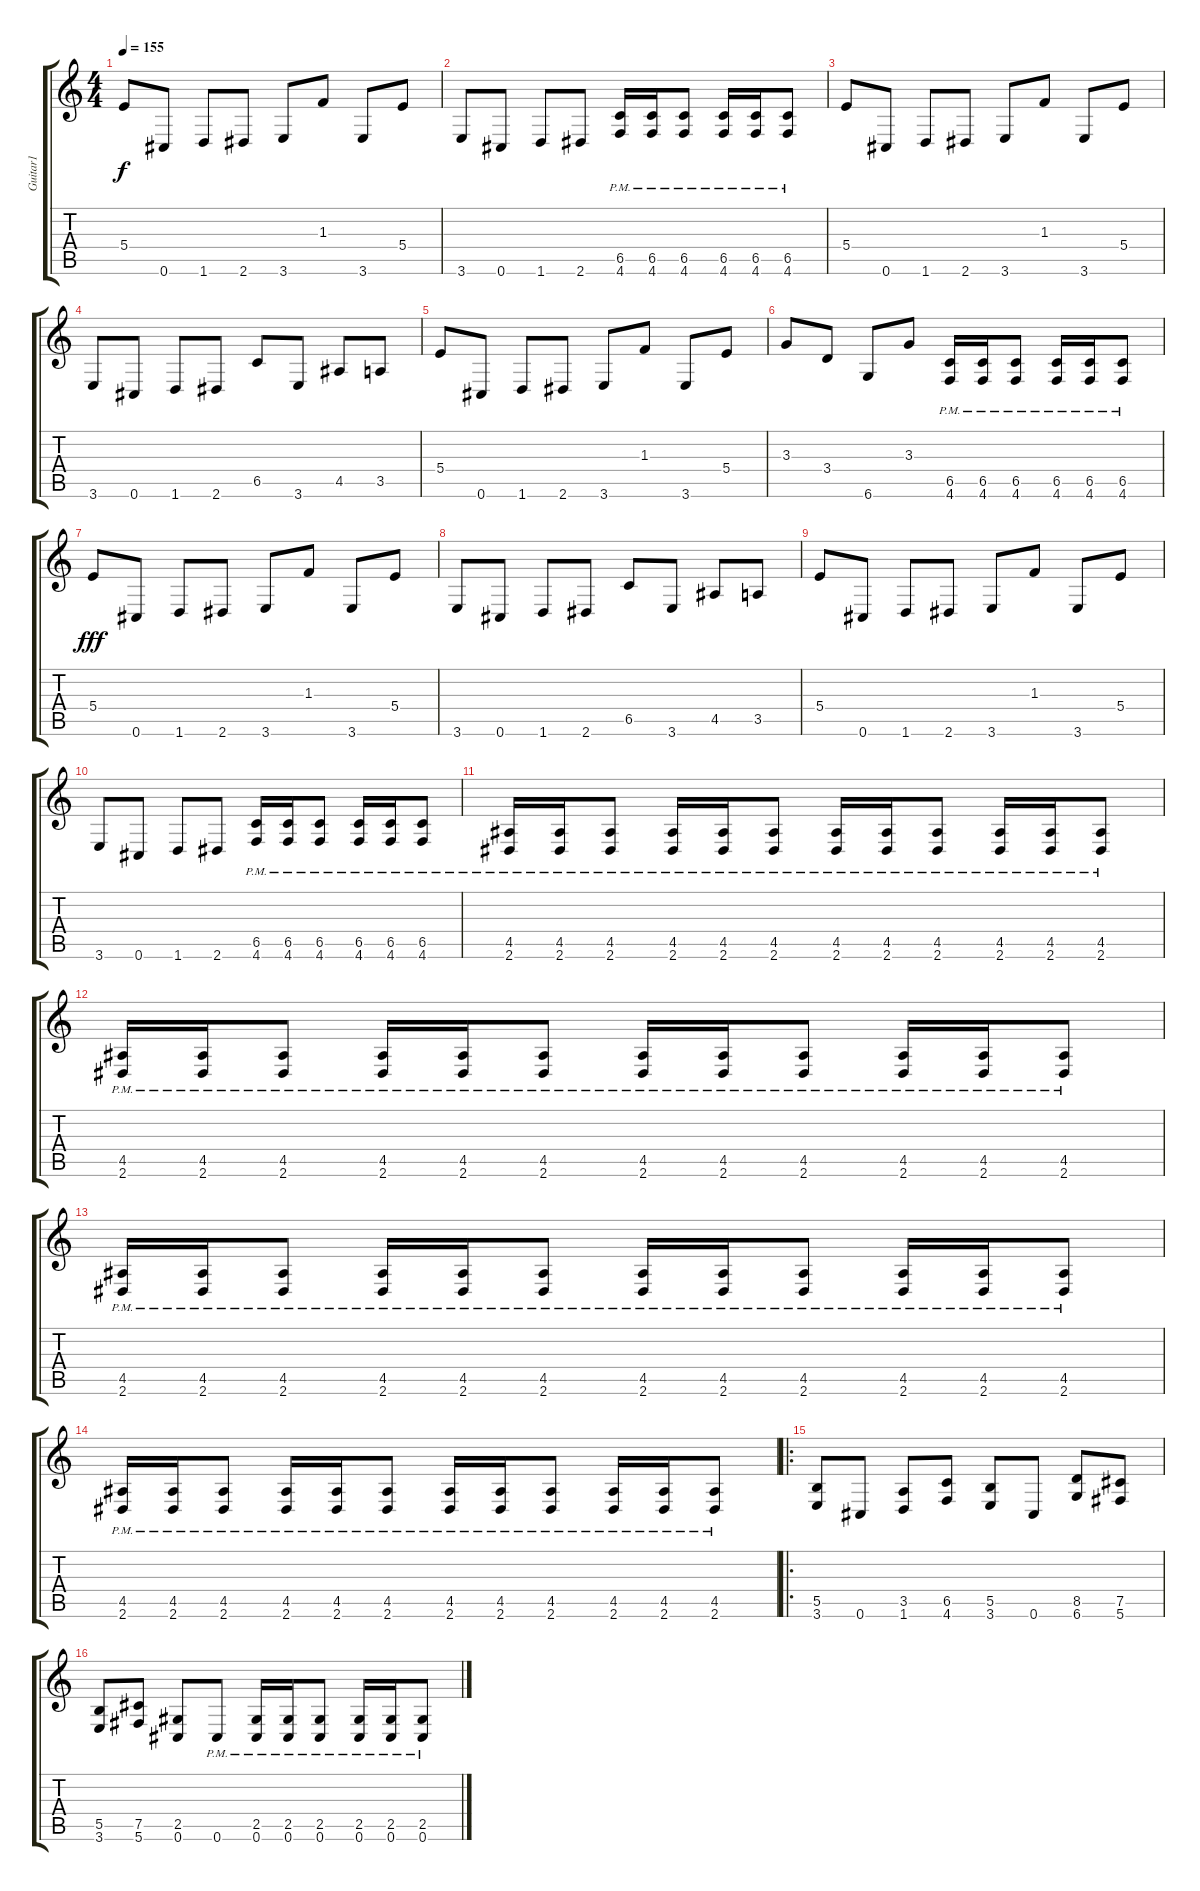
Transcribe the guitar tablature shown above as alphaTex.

\track ("Guitar1" "Guitar1") {instrument overdrivenguitar}
\staff {score tabs}
\tuning (Db4 Ab3 E3 B2 Gb2 Db2) {hide}
\ts (4 4)
\tempo 155
\clef g2
\ks c
5.4.8{dy f} 0.6.8 1.6.8 2.6.8 3.6.8 1.3.8 3.6.8 5.4.8 |
3.6.8 0.6.8 1.6.8 2.6.8 (6.5{pm} 4.6{pm}).16 (6.5{pm} 4.6{pm}).16 (6.5{pm} 4.6{pm}).8 (6.5{pm} 4.6{pm}).16 (6.5{pm} 4.6{pm}).16 (6.5{pm} 4.6{pm}).8 |
5.4.8 0.6.8 1.6.8 2.6.8 3.6.8 1.3.8 3.6.8 5.4.8 |
3.6.8 0.6.8 1.6.8 2.6.8 6.5.8 3.6.8 4.5.8 3.5.8 |
5.4.8 0.6.8 1.6.8 2.6.8 3.6.8 1.3.8 3.6.8 5.4.8 |
3.3.8 3.4.8 6.6.8 3.3.8 (6.5{pm} 4.6{pm}).16 (6.5{pm} 4.6{pm}).16 (6.5{pm} 4.6{pm}).8 (6.5{pm} 4.6{pm}).16 (6.5{pm} 4.6{pm}).16 (6.5{pm} 4.6{pm}).8 |
5.4.8{dy fff} 0.6.8 1.6.8 2.6.8 3.6.8 1.3.8 3.6.8 5.4.8 |
3.6.8 0.6.8 1.6.8 2.6.8 6.5.8 3.6.8 4.5.8 3.5.8 |
5.4.8 0.6.8 1.6.8 2.6.8 3.6.8 1.3.8 3.6.8 5.4.8 |
3.6.8 0.6.8 1.6.8 2.6.8 (6.5{pm} 4.6{pm}).16 (6.5{pm} 4.6{pm}).16 (6.5{pm} 4.6{pm}).8 (6.5{pm} 4.6{pm}).16 (6.5{pm} 4.6{pm}).16 (6.5{pm} 4.6{pm}).8 |
(4.5{pm} 2.6{pm}).16 (4.5{pm} 2.6{pm}).16 (4.5{pm} 2.6{pm}).8 (4.5{pm} 2.6{pm}).16 (4.5{pm} 2.6{pm}).16 (4.5{pm} 2.6{pm}).8 (4.5{pm} 2.6{pm}).16 (4.5{pm} 2.6{pm}).16 (4.5{pm} 2.6{pm}).8 (4.5{pm} 2.6{pm}).16 (4.5{pm} 2.6{pm}).16 (4.5{pm} 2.6{pm}).8 |
(4.5{pm} 2.6{pm}).16 (4.5{pm} 2.6{pm}).16 (4.5{pm} 2.6{pm}).8 (4.5{pm} 2.6{pm}).16 (4.5{pm} 2.6{pm}).16 (4.5{pm} 2.6{pm}).8 (4.5{pm} 2.6{pm}).16 (4.5{pm} 2.6{pm}).16 (4.5{pm} 2.6{pm}).8 (4.5{pm} 2.6{pm}).16 (4.5{pm} 2.6{pm}).16 (4.5{pm} 2.6{pm}).8 |
(4.5{pm} 2.6{pm}).16 (4.5{pm} 2.6{pm}).16 (4.5{pm} 2.6{pm}).8 (4.5{pm} 2.6{pm}).16 (4.5{pm} 2.6{pm}).16 (4.5{pm} 2.6{pm}).8 (4.5{pm} 2.6{pm}).16 (4.5{pm} 2.6{pm}).16 (4.5{pm} 2.6{pm}).8 (4.5{pm} 2.6{pm}).16 (4.5{pm} 2.6{pm}).16 (4.5{pm} 2.6{pm}).8 |
(4.5{pm} 2.6{pm}).16 (4.5{pm} 2.6{pm}).16 (4.5{pm} 2.6{pm}).8 (4.5{pm} 2.6{pm}).16 (4.5{pm} 2.6{pm}).16 (4.5{pm} 2.6{pm}).8 (4.5{pm} 2.6{pm}).16 (4.5{pm} 2.6{pm}).16 (4.5{pm} 2.6{pm}).8 (4.5{pm} 2.6{pm}).16 (4.5{pm} 2.6{pm}).16 (4.5{pm} 2.6{pm}).8 |
\ro
(5.5 3.6).8 0.6.8 (3.5 1.6).8 (6.5 4.6).8 (5.5 3.6).8 0.6.8 (8.5 6.6).8 (7.5 5.6).8 |
(5.5 3.6).8 (7.5 5.6).8 (2.5 0.6).8 0.6{pm}.8 (2.5{pm} 0.6{pm}).16 (2.5{pm} 0.6{pm}).16 (2.5{pm} 0.6{pm}).8 (2.5{pm} 0.6{pm}).16 (2.5{pm} 0.6{pm}).16 (2.5{pm} 0.6{pm}).8
